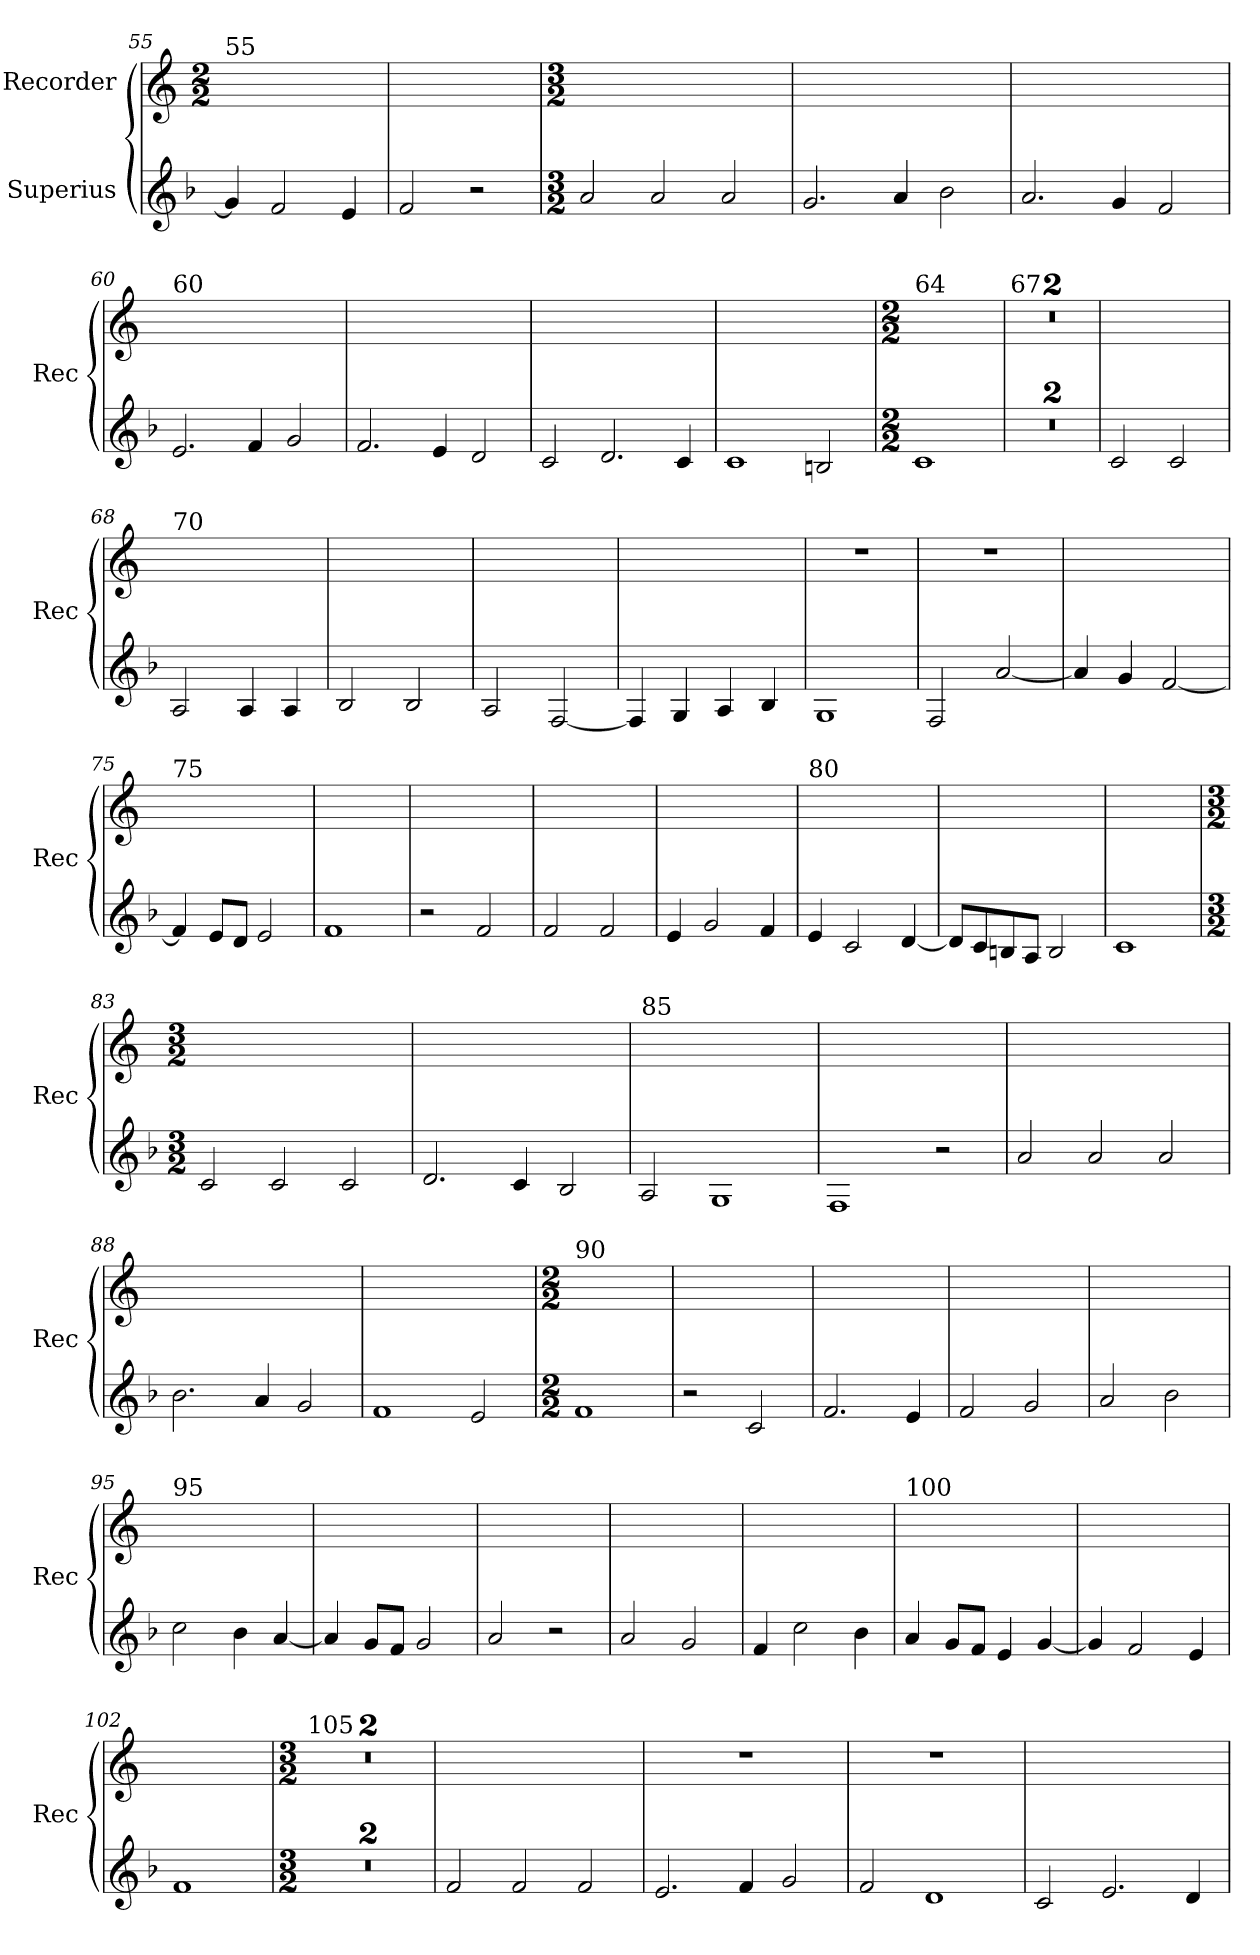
**kern	**kern
*part2	*part1
*staff2	*staff1
*I"Superius	*I"Recorder
*	*I'Rec
*clefG2	*clefG2
*k[b-]	*k[]
*	*M2/2
=55	=55
!	!LO:TX:a:t=55
4g/]	1ryy
2f/	.
4e/	.
=56	=56
2f/	1ryy
2r	.
!!LO:LB:g=z
=57	=57
*M3/2	*M3/2
2a/	1.ryy
2a/	.
2a/	.
=58	=58
2.g/	1.ryy
4a/	.
2b-\	.
=59	=59
2.a/	1.ryy
4g/	.
2f/	.
=60	=60
!	!LO:TX:a:t=60
2.e/	1.ryy
4f/	.
2g/	.
=61	=61
2.f/	1.ryy
4e/	.
2d/	.
=62	=62
2c/	1.ryy
2.d/	.
4c/	.
=63	=63
1c	1.ryy
2Bn/	.
!!LO:PB:g=z
=64	=64
*M2/2	*M2/2
!	!LO:TX:a:t=64
1c	1ryy
=65	=65
!	!LO:TX:a:t=67
1r	1ryy
=66	=66
1r	1ryy
=67	=67
2c/	1ryy
2c/	.
=68	=68
!	!LO:TX:a:t=70
2A/	1ryy
4A/	.
4A/	.
=69	=69
2B-/	1ryy
2B-/	.
=70	=70
2A/	1ryy
[2F/	.
=71	=71
4F/]	1ryy
4G/	.
4A/	.
4B-/	.
=72	=72
1G	1r
=73	=73
2F/	1r
[2a/	.
!!LO:LB:g=z
=74	=74
4a/]	1ryy
4g/	.
[2f/	.
=75	=75
!	!LO:TX:a:t=75
4f/]	1ryy
8e/L	.
8d/J	.
2e/	.
=76	=76
1f	1ryy
=77	=77
2r	1ryy
2f/	.
=78	=78
2f/	1ryy
2f/	.
=79	=79
4e/	1ryy
2g/	.
4f/	.
=80	=80
!	!LO:TX:a:t=80
4e/	1ryy
2c/	.
[4d/	.
=81	=81
8d/L]	1ryy
8c/	.
8Bn/	.
8A/J	.
2B/	.
!!LO:LB:g=z
=82	=82
1c	1ryy
=83	=83
*M3/2	*M3/2
2c/	1.ryy
2c/	.
2c/	.
=84	=84
2.d/	1.ryy
4c/	.
2B-/	.
=85	=85
!	!LO:TX:a:t=85
2A/	1.ryy
1G	.
=86	=86
1F	1.ryy
2r	.
=87	=87
2a/	1.ryy
2a/	.
2a/	.
=88	=88
2.b-\	1.ryy
4a/	.
2g/	.
!!LO:LB:g=z
=89	=89
1f	1.ryy
2e/	.
!!LO:LB:g=z
=90	=90
*M2/2	*M2/2
!	!LO:TX:a:t=90
1f	1ryy
=91	=91
2r	1ryy
2c/	.
=92	=92
2.f/	1ryy
4e/	.
=93	=93
2f/	1ryy
2g/	.
=94	=94
2a/	1ryy
2b-\	.
=95	=95
!	!LO:TX:a:t=95
2cc\	1ryy
4b-\	.
[4a/	.
=96	=96
4a/]	1ryy
8g/L	.
8f/J	.
2g/	.
=97	=97
2a/	1ryy
2r	.
=98	=98
2a/	1ryy
2g/	.
!!LO:LB:g=z
=99	=99
4f/	1ryy
2cc\	.
4b-\	.
=100	=100
!	!LO:TX:a:t=100
4a/	1ryy
8g/L	.
8f/J	.
4e/	.
[4g/	.
=101	=101
4g/]	1ryy
2f/	.
4e/	.
=102	=102
1f	1ryy
=103	=103
*M3/2	*M3/2
!	!LO:TX:a:t=105
1.r	1.ryy
=104	=104
1.r	1.ryy
=105	=105
2f/	1.ryy
2f/	.
2f/	.
=106	=106
2.e/	1.r
4f/	.
2g/	.
!!LO:LB:g=z
=107	=107
2f/	1.r
1d	.
!!LO:LB:g=z
=108	=108
2c/	1.ryy
2.e/	.
4d/	.
=	=
*-	*-
